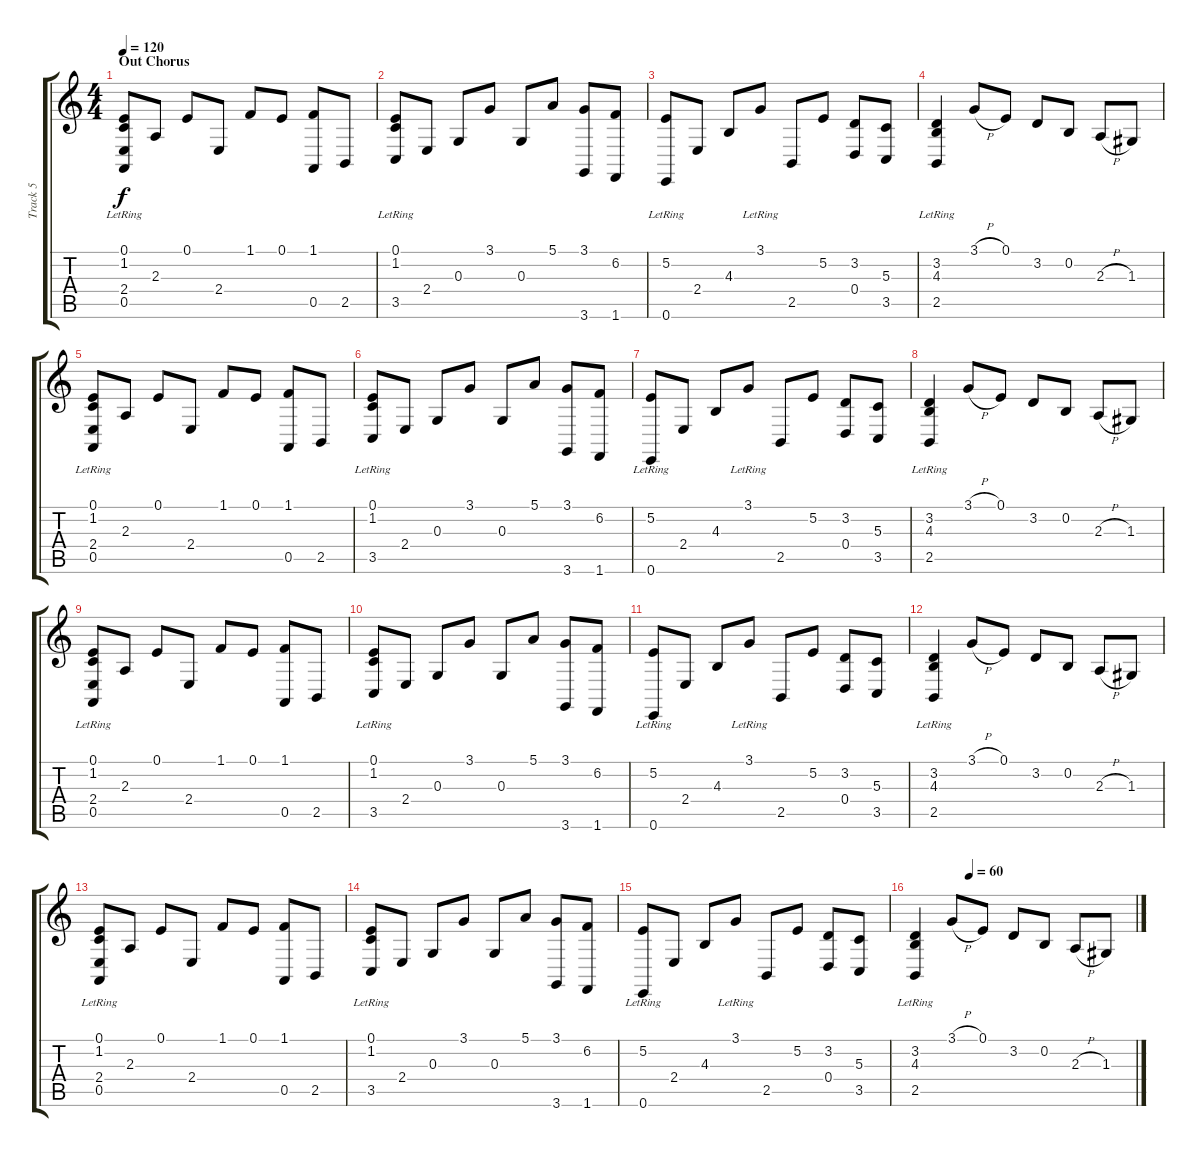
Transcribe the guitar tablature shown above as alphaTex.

\track ("Track 5" "Track 5") {instrument acousticgrandpiano}
\staff {score tabs}
\tuning (E4 B3 G3 D3 A2 E2) {hide}
\ts (4 4)
\section ("" "Out Chorus")
\tempo 120
\clef g2
\ks c
(0.1 1.2 2.4 0.5{lr}).8{dy f} 2.3.8 0.1.8 2.4.8 1.1.8 0.1.8 (1.1 0.5).8 2.5.8 |
(0.1 1.2 3.5{lr}).8 2.4.8 0.3.8 3.1.8 0.3.8 5.1.8 (3.1 3.6).8 (6.2 1.6).8 |
(5.2{lr} 0.6).8 2.4.8 4.3.8 3.1{lr}.8 2.5.8 5.2.8 (3.2 0.4).8 (5.3 3.5).8 |
(3.2 4.3 2.5{lr}).4 3.1{h}.8 0.1.8 3.2.8 0.2.8 2.3{h}.8 1.3.8 |
(0.1 1.2 2.4 0.5{lr}).8 2.3.8 0.1.8 2.4.8 1.1.8 0.1.8 (1.1 0.5).8 2.5.8 |
(0.1 1.2 3.5{lr}).8 2.4.8 0.3.8 3.1.8 0.3.8 5.1.8 (3.1 3.6).8 (6.2 1.6).8 |
(5.2{lr} 0.6).8 2.4.8 4.3.8 3.1{lr}.8 2.5.8 5.2.8 (3.2 0.4).8 (5.3 3.5).8 |
(3.2 4.3 2.5{lr}).4 3.1{h}.8 0.1.8 3.2.8 0.2.8 2.3{h}.8 1.3.8 |
(0.1 1.2 2.4 0.5{lr}).8 2.3.8 0.1.8 2.4.8 1.1.8 0.1.8 (1.1 0.5).8 2.5.8 |
(0.1 1.2 3.5{lr}).8 2.4.8 0.3.8 3.1.8 0.3.8 5.1.8 (3.1 3.6).8 (6.2 1.6).8 |
(5.2{lr} 0.6).8 2.4.8 4.3.8 3.1{lr}.8 2.5.8 5.2.8 (3.2 0.4).8 (5.3 3.5).8 |
(3.2 4.3 2.5{lr}).4 3.1{h}.8 0.1.8 3.2.8 0.2.8 2.3{h}.8 1.3.8 |
(0.1 1.2 2.4 0.5{lr}).8 2.3.8 0.1.8 2.4.8 1.1.8 0.1.8 (1.1 0.5).8 2.5.8 |
(0.1 1.2 3.5{lr}).8 2.4.8 0.3.8 3.1.8 0.3.8 5.1.8 (3.1 3.6).8 (6.2 1.6).8 |
(5.2{lr} 0.6).8 2.4.8 4.3.8 3.1{lr}.8 2.5.8 5.2.8 (3.2 0.4).8 (5.3 3.5).8 |
\tempo (60 0.25)
(3.2 4.3 2.5{lr}).4 3.1{h}.8 0.1.8 3.2.8 0.2.8 2.3{h}.8 1.3.8
